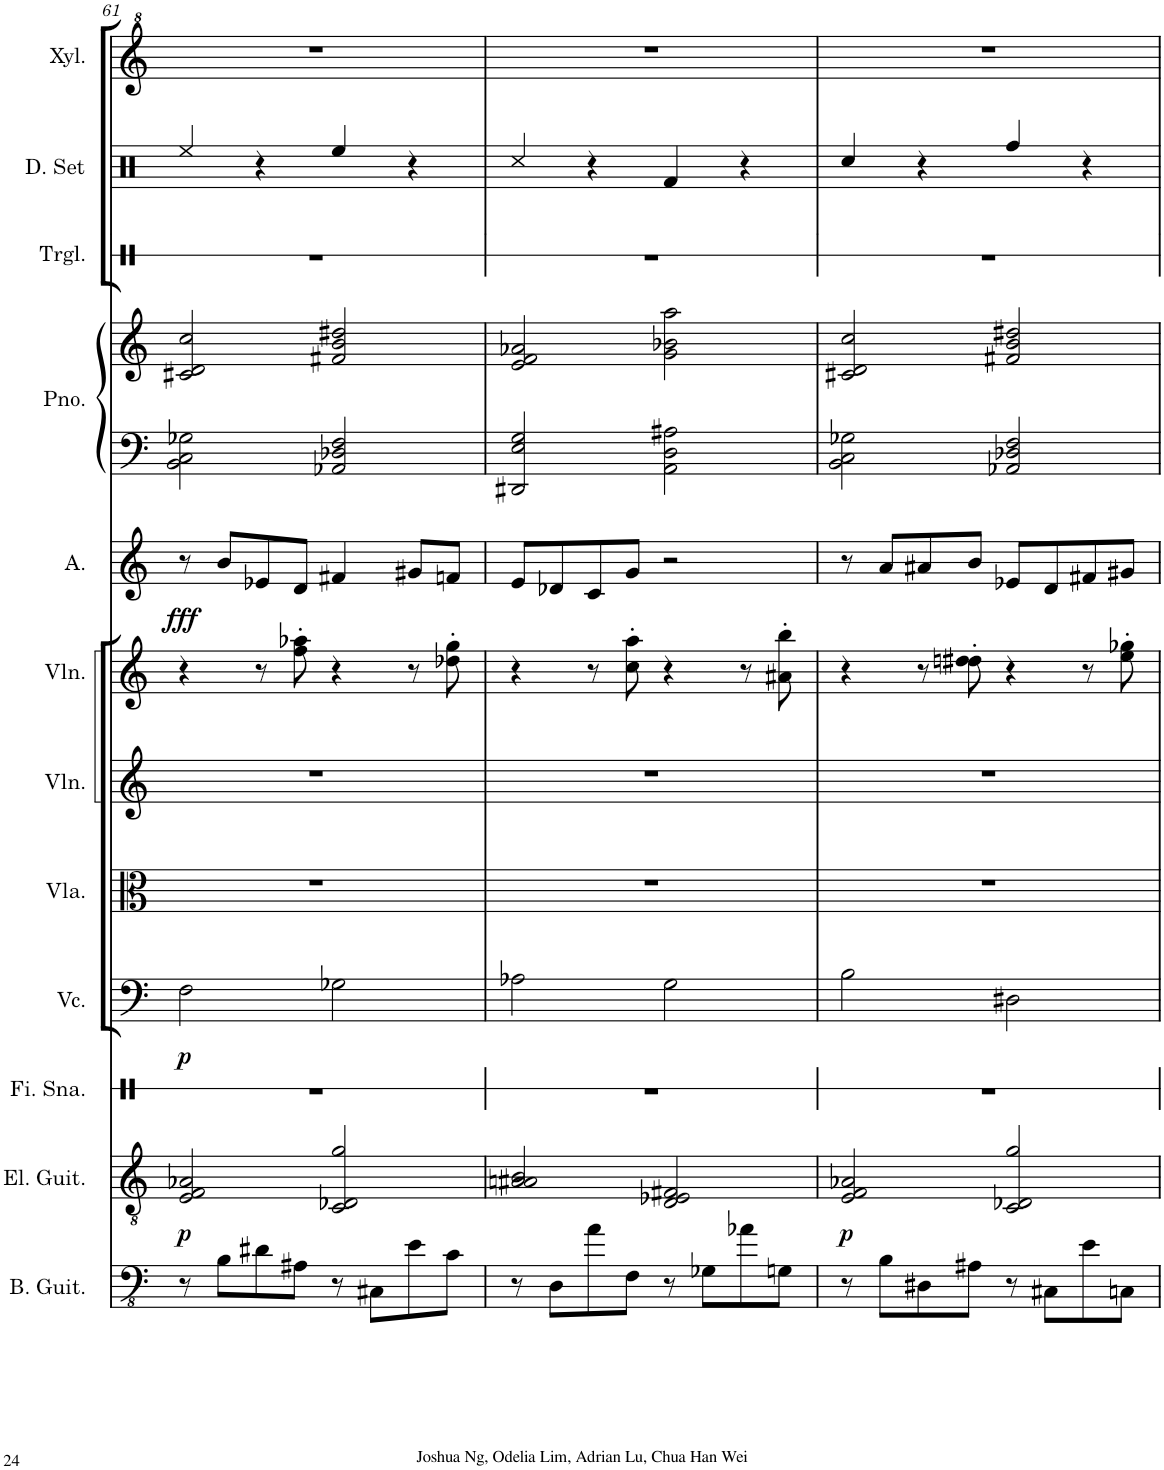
**kern	**kern	**dynam	**kern	**kern	**dynam	**kern	**kern	**kern	**kern	**dynam	**kern	**kern	**kern	**kern	**kern
*part12	*part11	*part11	*part10	*part9	*part9	*part8	*part7	*part6	*part5	*part5	*part4	*part4	*part3	*part2	*part1
*staff13	*staff12	*staff12	*staff11	*staff10	*staff10	*staff9	*staff8	*staff7	*staff6	*staff6	*staff5	*staff4	*staff3	*staff2	*staff1
*I"Bass Guitar	*I"Electric Guitar	*	*I"Finger Snap	*I"Violoncello	*	*I"Viola	*I"Violin	*I"Violin	*I"Alto	*	*I"Piano	*	*I"Triangle	*I"Drumset	*I"Xylophone
*I'B. Guit.	*I'El. Guit.	*	*I'Fi. Sna.	*I'Vc.	*	*I'Vla.	*I'Vln.	*I'Vln.	*I'A.	*	*I'Pno.	*	*I'Trgl.	*I'D. Set	*I'Xyl.
!!LO:PB:g=z
*clefFv4	*clefGv2	*	*clefX	*clefF4	*	*clefC3	*clefG2	*clefG2	*clefG2	*	*clefF4	*clefG2	*clefX	*clefX	*clefG^2
*k[]	*k[]	*	*k[]	*k[]	*	*k[]	*k[]	*k[]	*k[]	*	*k[]	*k[]	*k[]	*k[]	*k[]
*M4/4	*M4/4	*	*M4/4	*M4/4	*	*M4/4	*M4/4	*M4/4	*M4/4	*	*M4/4	*M4/4	*M4/4	*M4/4	*M4/4
=61	=61	=61	=61	=61	=61	=61	=61	=61	=61	=61	=61	=61	=61	=61	=61
!	!	!LO:DY:b	!	!	!LO:DY:b	!	!	!	!	!LO:DY:b	!	!	!	!	!
8r	2E/ 2F/ 2A-X/	p	1r	2F\	p	1r	1r	4r	8r	fff	2BB\ 2C\ 2G-X\	2c#X/ 2d/ 2cc/	1r	4Ree/	1r
8BB\L	.	.	.	.	.	.	.	.	8b/L	.	.	.	.	.	.
8D#X\	.	.	.	.	.	.	.	8r	8e-X/	.	.	.	.	4r	.
8AA#X\J	.	.	.	.	.	.	.	8ff\' 8aa-X\'	8d/J	.	.	.	.	.	.
8r	2C/ 2D-X/ 2g/	.	.	2G-X\	.	.	.	4r	4f#X/	.	2AA-X/ 2D-X/ 2F/	2f#X/ 2b/ 2dd#X/	.	4Ree/	.
8CC#X\L	.	.	.	.	.	.	.	.	.	.	.	.	.	.	.
8E\	.	.	.	.	.	.	.	8r	8g#X/L	.	.	.	.	4r	.
8C\J	.	.	.	.	.	.	.	8dd-X\' 8gg\'	8fn/J	.	.	.	.	.	.
=62	=62	=62	=62	=62	=62	=62	=62	=62	=62	=62	=62	=62	=62	=62	=62
8r	2An/ 2A#X/ 2B/	.	1r	2A-X\	.	1r	1r	4r	8e/L	.	2DD#X/ 2E/ 2G/	2e/ 2f/ 2a-X/	1r	4Rcc/	1r
8DD\L	.	.	.	.	.	.	.	.	8d-X/	.	.	.	.	.	.
8A\	.	.	.	.	.	.	.	8r	8c/	.	.	.	.	4r	.
8FF\J	.	.	.	.	.	.	.	8cc\' 8aa\'	8g/J	.	.	.	.	.	.
8r	2D/ 2E-X/ 2F#X/	.	.	2G\	.	.	.	4r	2r	.	2AA\ 2D\ 2A#X\	2g\ 2b-X\ 2aa\	.	4Rf/	.
8GG-X\L	.	.	.	.	.	.	.	.	.	.	.	.	.	.	.
8A-X\	.	.	.	.	.	.	.	8r	.	.	.	.	.	4r	.
8GGn\J	.	.	.	.	.	.	.	8a#X\' 8bb\'	.	.	.	.	.	.	.
=63	=63	=63	=63	=63	=63	=63	=63	=63	=63	=63	=63	=63	=63	=63	=63
!	!	!LO:DY:b	!	!	!	!	!	!	!	!	!	!	!	!	!
8r	2E/ 2F/ 2A-X/	p	1r	2B\	.	1r	1r	4r	8r	.	2BB\ 2C\ 2G-X\	2c#X/ 2d/ 2cc/	1r	4Rcc/	1r
8BB\L	.	.	.	.	.	.	.	.	8a/L	.	.	.	.	.	.
8DD#X\	.	.	.	.	.	.	.	8r	8a#X/	.	.	.	.	4r	.
8AA#X\J	.	.	.	.	.	.	.	8ddn\' 8dd#X\'	8b/J	.	.	.	.	.	.
8r	2C/ 2D-X/ 2g/	.	.	2D#X\	.	.	.	4r	8e-X/L	.	2AA-X/ 2D-X/ 2F/	2f#X/ 2b/ 2dd#X/	.	4Rff/	.
8CC#X\L	.	.	.	.	.	.	.	.	8d/	.	.	.	.	.	.
8E\	.	.	.	.	.	.	.	8r	8f#X/	.	.	.	.	4r	.
8CCn\J	.	.	.	.	.	.	.	8ee\' 8gg-X\'	8g#X/J	.	.	.	.	.	.
=	=	=	=	=	=	=	=	=	=	=	=	=	=	=	=
*-	*-	*-	*-	*-	*-	*-	*-	*-	*-	*-	*-	*-	*-	*-	*-
